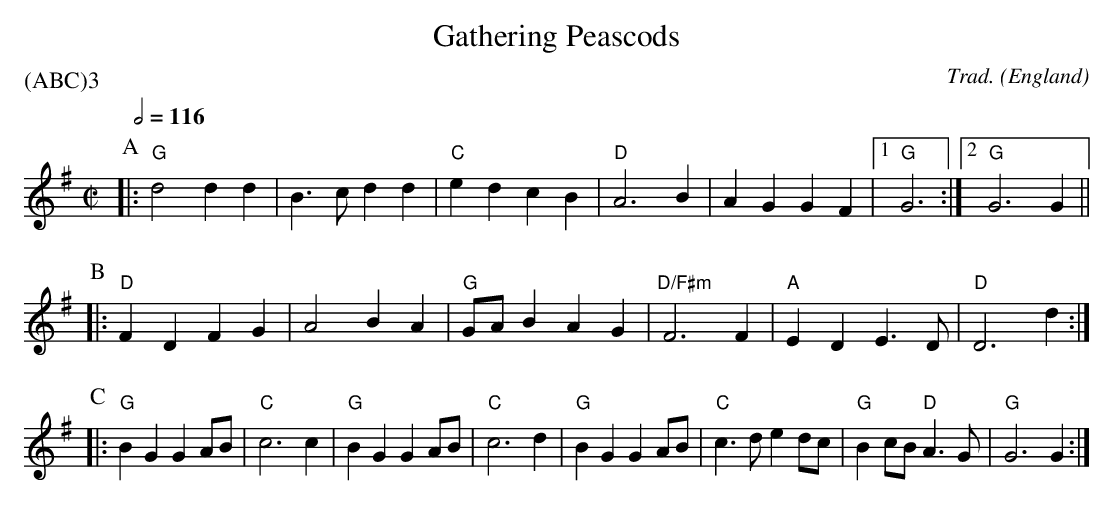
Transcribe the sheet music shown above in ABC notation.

X:1
T:Gathering Peascods
M:C|
C:Trad.
O:England
P:(ABC)3
K:G
Q:1/2=116
P:A
|: "G" d4 d2 d2 | B3 c d2 d2 | "C" e2 d2 c2 B2 |\
   "D" A6 B2 | A2 G2 G2 F2 | [1 "G" G6 :| [2 "G" G6 G2 ||
P:B
|: "D" F2 D2 F2 G2 | A4 B2 A2 | "G" GA B2 A2 G2 |\
   "D/F#m" F6 F2 | "A" E2 D2 E3 D  | "D" D6 d2 :|
P:C
|: "G" B2 G2 G2 AB | "C" c6 c2 | "G" B2 G2 G2 AB | "C" c6 d2 |\
   "G" B2 G2 G2 AB | "C" c3 d e2 dc | "G" B2 cB "D" A3 G  | "G" G6 G2 :|
